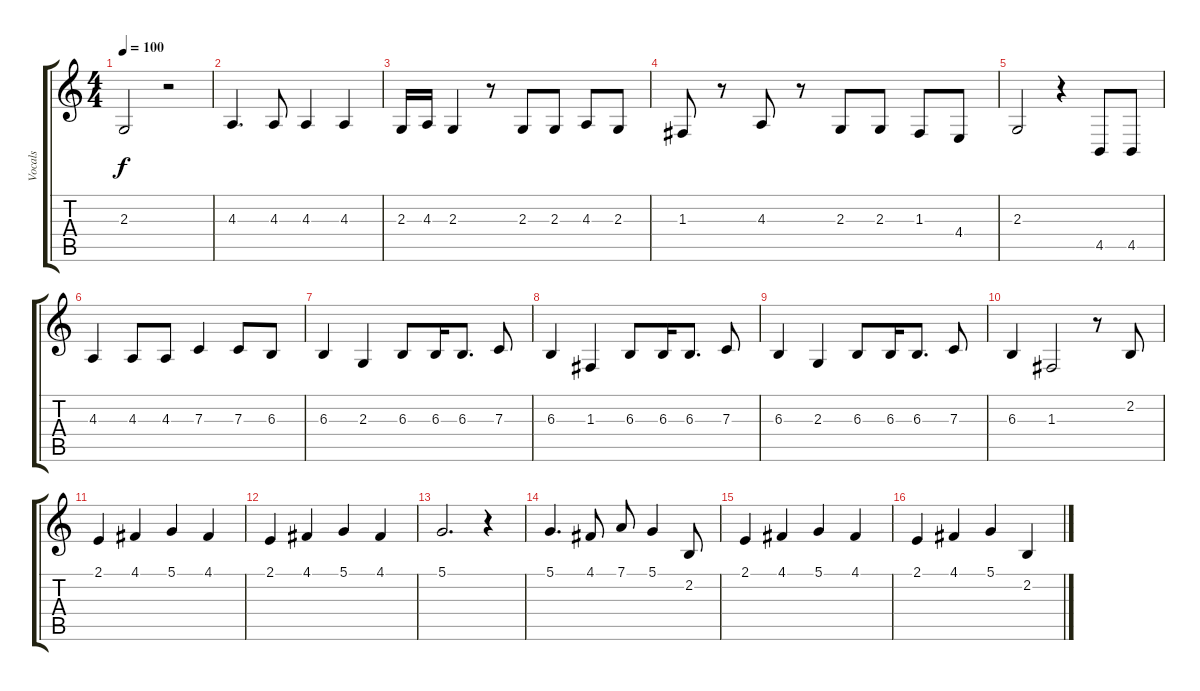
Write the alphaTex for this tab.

\track ("Vocals" "Vocals") {instrument englishhorn}
\staff {score tabs}
\tuning (D4 A3 F3 C3 G2 C2) {hide}
\ts (4 4)
\tempo 100
\clef g2
\ks c
2.3.2{dy f} r.2 |
4.3.4{d} 4.3.8 4.3.4 4.3.4 |
2.3.16 4.3.16 2.3.4 r.8 2.3.8 2.3.8 4.3.8 2.3.8 |
1.3.8 r.8 4.3.8 r.8 2.3.8 2.3.8 1.3.8 4.4.8 |
2.3.2 r.4 4.5.8 4.5.8 |
4.3.4 4.3.8 4.3.8 7.3.4 7.3.8 6.3.8 |
6.3.4 2.3.4 6.3.8 6.3.16 6.3.8{d} 7.3.8 |
6.3.4 1.3.4 6.3.8 6.3.16 6.3.8{d} 7.3.8 |
6.3.4 2.3.4 6.3.8 6.3.16 6.3.8{d} 7.3.8 |
6.3.4 1.3.2 r.8 2.2.8{volume 16} |
2.1.4 4.1.4 5.1.4 4.1.4 |
2.1.4 4.1.4 5.1.4 4.1.4 |
5.1.2{d} r.4 |
5.1.4{d} 4.1.8 7.1.8 5.1.4 2.2.8 |
2.1.4 4.1.4 5.1.4 4.1.4 |
2.1.4 4.1.4 5.1.4 2.2.4
